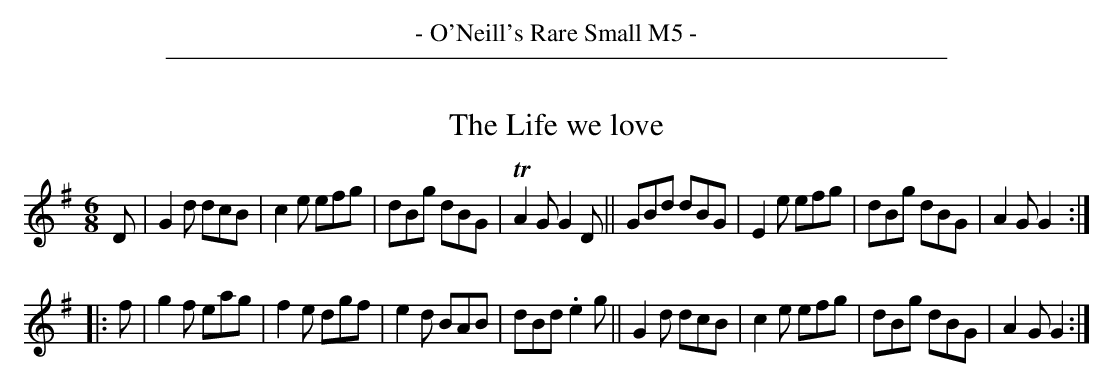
X:1
T: The Life we love
M: 6/8
L: 1/8
K: G
D |\
G2d dcB | c2e efg | dBg dBG | TA2G G2D ||\
GBd dBG | E2e efg | dBg dBG | A2G G2 ::
f |\
g2f eag | f2e dgf | e2d BAB | dBd .e2g ||\
G2d dcB | c2e efg | dBg dBG | A2G G2 :|
